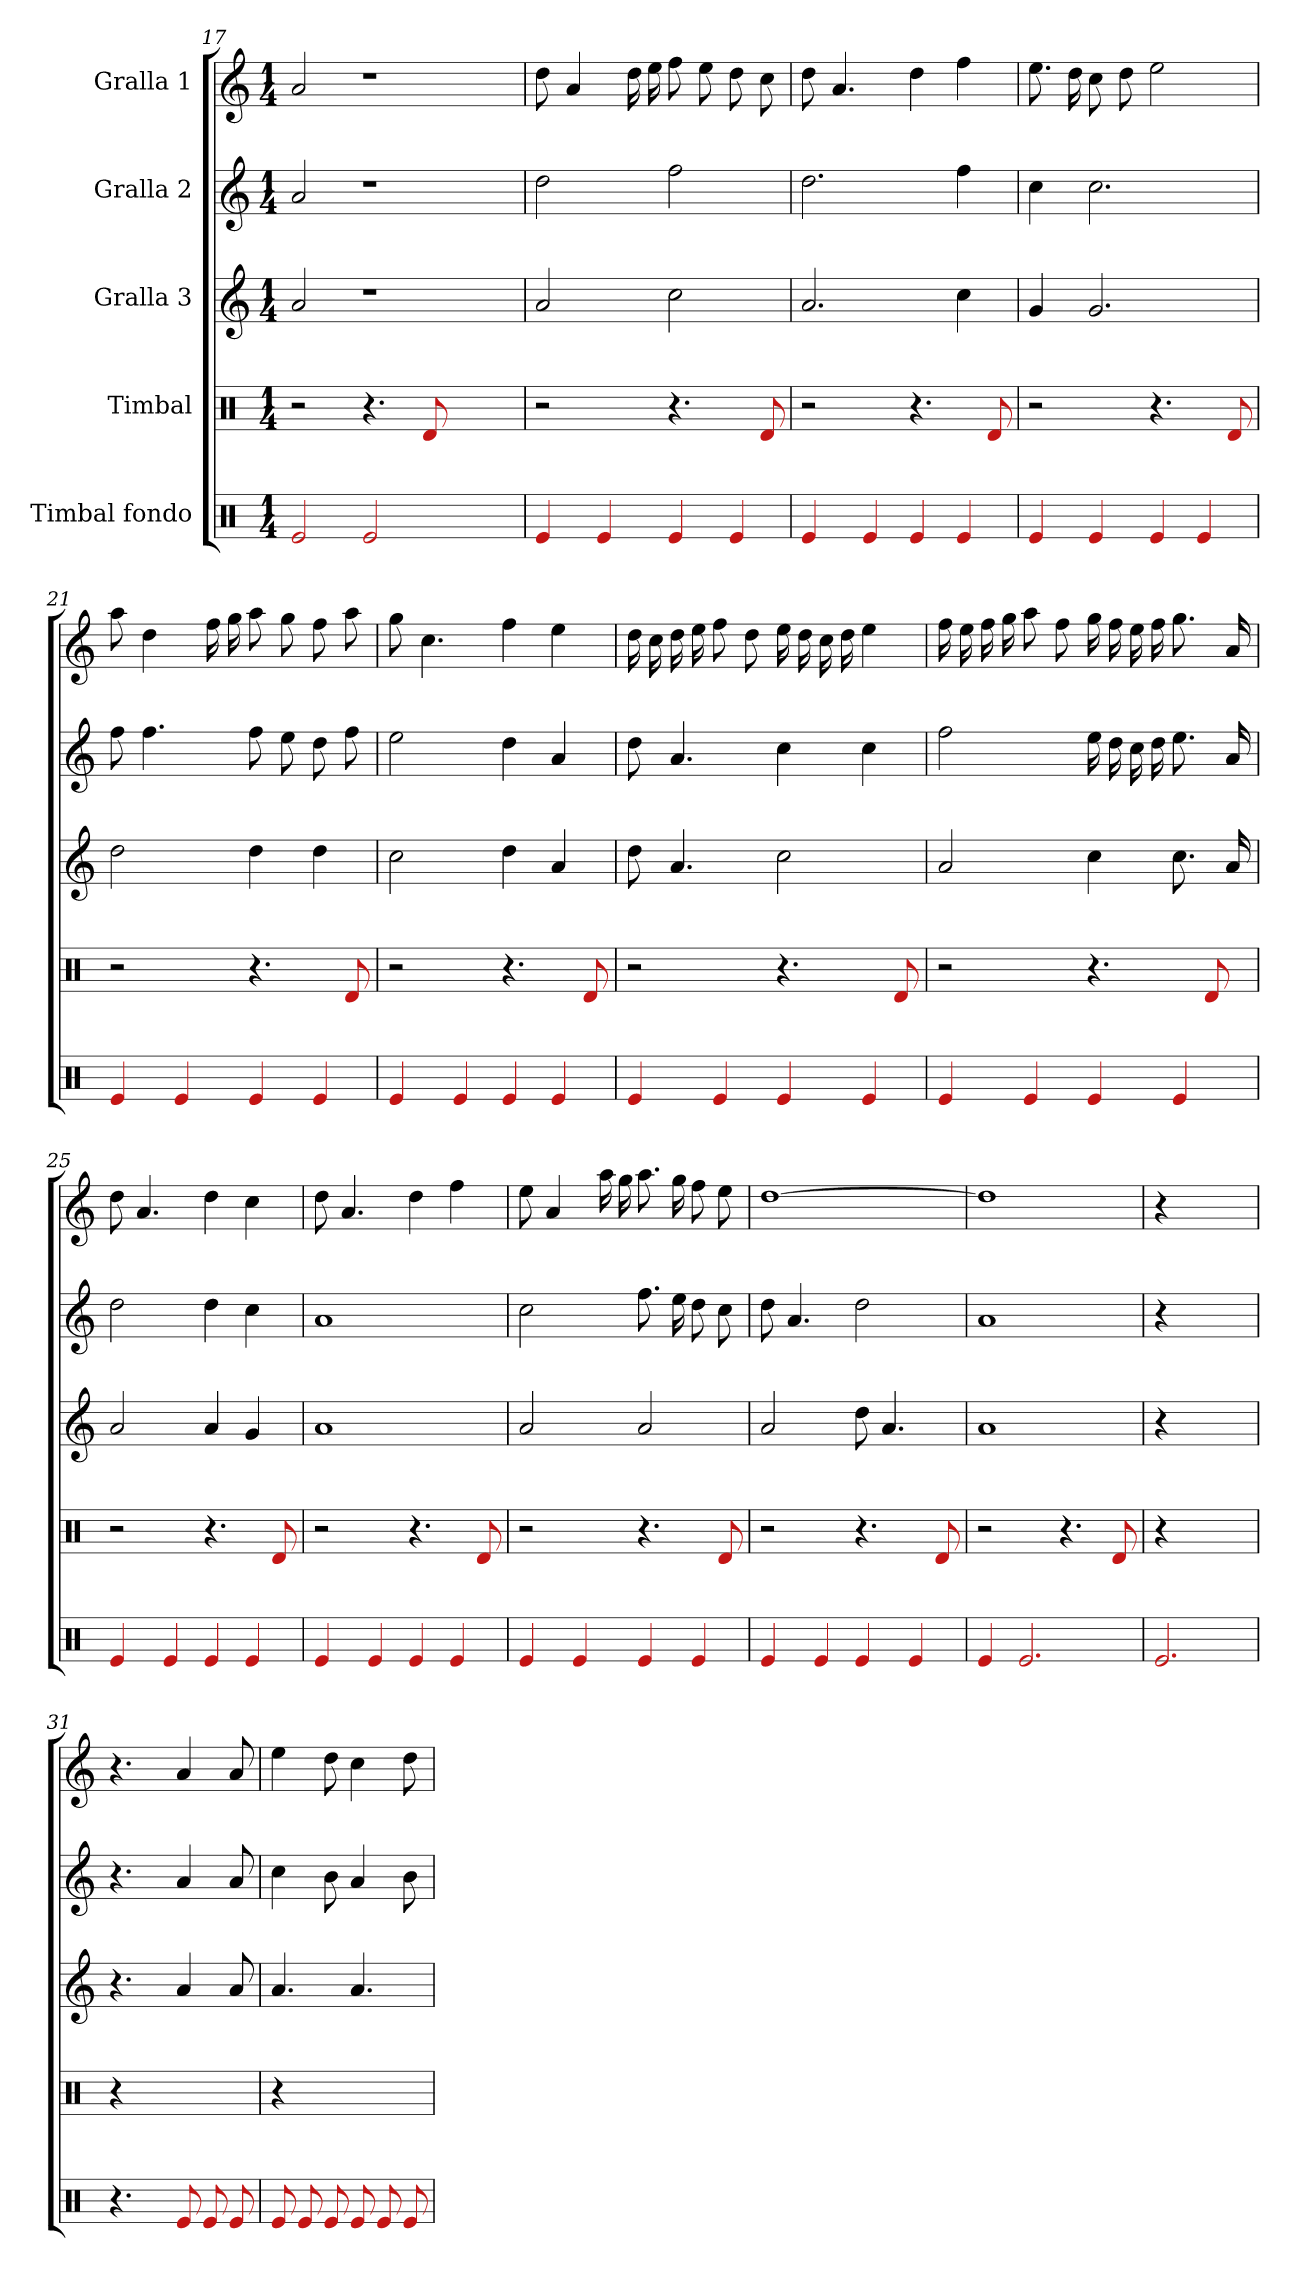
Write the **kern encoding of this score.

**kern	**kern	**kern	**kern	**kern
*part5	*part4	*part3	*part2	*part1
*staff5	*staff4	*staff3	*staff2	*staff1
*I"Timbal fondo	*I"Timbal	*I"Gralla 3	*I"Gralla 2	*I"Gralla 1
*clefX	*clefX	*clefG2	*clefG2	*clefG2
*k[]	*k[]	*k[]	*k[]	*k[]
*M1/4	*M1/4	*M1/4	*M1/4	*M1/4
=17	=17	=17	=17	=17
2e	2r	2a	2a	2a
2e	4.r	1r	1r	1r
.	8d	.	.	.
2ryy	2ryy	.	.	.
=18	=18	=18	=18	=18
4e	2r	2a	2dd	8dd
.	.	.	.	4a
4e	.	.	.	.
.	.	.	.	16dd
.	.	.	.	16ee
4e	4.r	2cc	2ff	8ff
.	.	.	.	8ee
4e	.	.	.	8dd
.	8d	.	.	8cc
=19	=19	=19	=19	=19
4e	2r	2.a	2.dd	8dd
.	.	.	.	4.a
4e	.	.	.	.
4e	4.r	.	.	4dd
4e	.	4cc	4ff	4ff
.	8d	.	.	.
=20	=20	=20	=20	=20
4e	2r	4g	4cc	8.ee
.	.	.	.	16dd
4e	.	2.g	2.cc	8cc
.	.	.	.	8dd
4e	4.r	.	.	2ee
4e	.	.	.	.
.	8d	.	.	.
=21	=21	=21	=21	=21
4e	2r	2dd	8ff	8aa
.	.	.	4.ff	4dd
4e	.	.	.	.
.	.	.	.	16ff
.	.	.	.	16gg
4e	4.r	4dd	8ff	8aa
.	.	.	8ee	8gg
4e	.	4dd	8dd	8ff
.	8d	.	8ff	8aa
=22	=22	=22	=22	=22
4e	2r	2cc	2ee	8gg
.	.	.	.	4.cc
4e	.	.	.	.
4e	4.r	4dd	4dd	4ff
4e	.	4a	4a	4ee
.	8d	.	.	.
=23	=23	=23	=23	=23
4e	2r	8dd	8dd	16dd
.	.	.	.	16cc
.	.	4.a	4.a	16dd
.	.	.	.	16ee
4e	.	.	.	8ff
.	.	.	.	8dd
4e	4.r	2cc	4cc	16ee
.	.	.	.	16dd
.	.	.	.	16cc
.	.	.	.	16dd
4e	.	.	4cc	4ee
.	8d	.	.	.
=24	=24	=24	=24	=24
4e	2r	2a	2ff	16ff
.	.	.	.	16ee
.	.	.	.	16ff
.	.	.	.	16gg
4e	.	.	.	8aa
.	.	.	.	8ff
4e	4.r	4cc	16ee	16gg
.	.	.	16dd	16ff
.	.	.	16cc	16ee
.	.	.	16dd	16ff
4e	.	8.cc	8.ee	8.gg
.	8d	.	.	.
.	.	16a	16a	16a
=25	=25	=25	=25	=25
4e	2r	2a	2dd	8dd
.	.	.	.	4.a
4e	.	.	.	.
4e	4.r	4a	4dd	4dd
4e	.	4g	4cc	4cc
.	8d	.	.	.
=26	=26	=26	=26	=26
4e	2r	1a	1a	8dd
.	.	.	.	4.a
4e	.	.	.	.
4e	4.r	.	.	4dd
4e	.	.	.	4ff
.	8d	.	.	.
=27	=27	=27	=27	=27
4e	2r	2a	2cc	8ee
.	.	.	.	4a
4e	.	.	.	.
.	.	.	.	16aa
.	.	.	.	16gg
4e	4.r	2a	8.ff	8.aa
.	.	.	16ee	16gg
4e	.	.	8dd	8ff
.	8d	.	8cc	8ee
=28	=28	=28	=28	=28
4e	2r	2a	8dd	[1dd
.	.	.	4.a	.
4e	.	.	.	.
4e	4.r	8dd	2dd	.
.	.	4.a	.	.
4e	.	.	.	.
.	8d	.	.	.
=29	=29	=29	=29	=29
4e	2r	1a	1a	1dd]
2.e	.	.	.	.
.	4.r	.	.	.
.	8d	.	.	.
=30	=30	=30	=30	=30
2.e	4r	4r	4r	4r
.	2ryy	2ryy	2ryy	2ryy
=31	=31	=31	=31	=31
4.r	4r	4.r	4.r	4.r
.	2ryy	.	.	.
8e	.	4a	4a	4a
8e	.	.	.	.
8e	.	8a	8a	8a
=32	=32	=32	=32	=32
8e	4r	4.a	4cc	4ee
8e	.	.	.	.
8e	2ryy	.	8b	8dd
8e	.	4.a	4a	4cc
8e	.	.	.	.
8e	.	.	8b	8dd
=	=	=	=	=
*-	*-	*-	*-	*-
